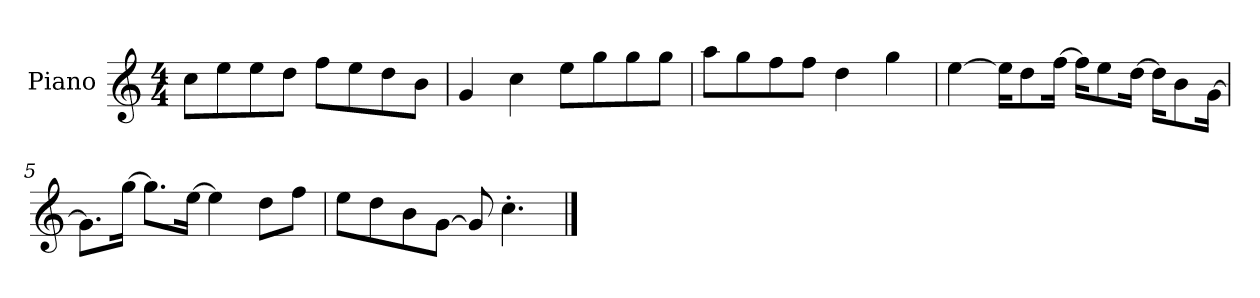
**kern
*part1
*staff1
*I"Piano
*I'P-no
*clefG2
*k[]
*M4/4
*MM90
=1
8cc\L
8ee\
8ee\
8dd\J
8ff\L
8ee\
8dd\
8b\J
=2
4g/
4cc\
8ee\L
8gg\
8gg\
8gg\J
=3
8aa\L
8gg\
8ff\
8ff\J
4dd\
4gg\
=4
[4ee\
16ee\KL]
8dd\
[16ff\Jk
16ff\KL]
8ee\
[16dd\Jk
16dd\KL]
8b\
[16g\Jk
=5
8.g\L]
[16gg\Jk
8.gg\L]
[16ee\Jk
4ee\]
8dd\L
8ff\J
!!LO:LB:g=z
=6
8ee\L
8dd\
8b\
[8g\J
8g/]
4.cc'\
==
*-
